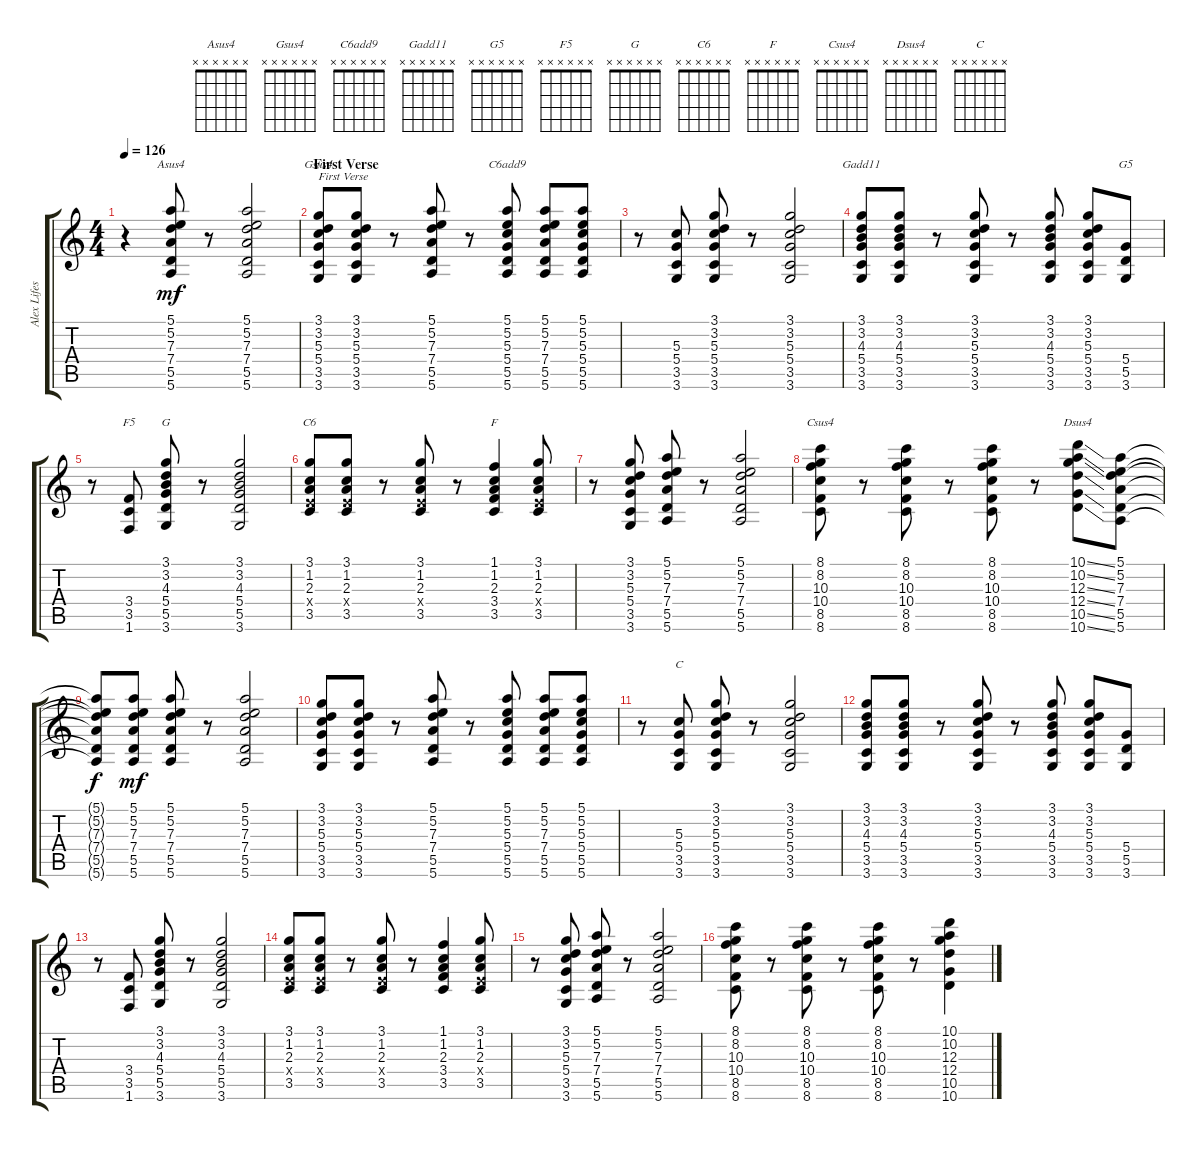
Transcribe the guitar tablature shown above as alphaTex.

\track ("Alex Lifeson 1" "Alex Lifes") {instrument overdrivenguitar}
\staff {score tabs}
\tuning (E4 B3 G3 D3 A2 E2) {hide}
\chord ("Asus4" x x x x x x) {firstfret 0}
\chord ("Gsus4" x x x x x x) {firstfret 0}
\chord ("C6add9" x x x x x x) {firstfret 0}
\chord ("Gadd11" x x x x x x) {firstfret 0}
\chord ("G5" x x x x x x) {firstfret 0}
\chord ("F5" x x x x x x) {firstfret 0}
\chord ("G" x x x x x x) {firstfret 0}
\chord ("C6" x x x x x x) {firstfret 0}
\chord ("F" x x x x x x) {firstfret 0}
\chord ("Csus4" x x x x x x) {firstfret 0}
\chord ("Dsus4" x x x x x x) {firstfret 0}
\chord ("C" x x x x x x) {firstfret 0}
\ts (4 4)
\tempo 126
\clef g2
\ks c
r.4{dy mf} (5.1 5.2 7.3 7.4 5.5 5.6).8{ch "Asus4"} r.8 (5.1 5.2 7.3 7.4 5.5 5.6).2 |
\section ("" "First Verse")
(3.1 3.2 5.3 5.4 3.5 3.6).8{ch "Gsus4" txt "First Verse"} (3.1 3.2 5.3 5.4 3.5 3.6).8 r.8 (5.1 5.2 7.3 7.4 5.5 5.6).8 r.8 (5.1 5.2 5.3 5.4 5.5 5.6).8{ch "C6add9"} (5.1 5.2 7.3 7.4 5.5 5.6).8 (5.1 5.2 5.3 5.4 5.5 5.6).8 |
r.8 (5.3 5.4 3.5 3.6).8 (3.1 3.2 5.3 5.4 3.5 3.6).8 r.8 (3.1 3.2 5.3 5.4 3.5 3.6).2 |
(3.1 3.2 4.3 5.4 3.5 3.6).8{ch "Gadd11"} (3.1 3.2 4.3 5.4 3.5 3.6).8 r.8 (3.1 3.2 5.3 5.4 3.5 3.6).8 r.8 (3.1 3.2 4.3 5.4 3.5 3.6).8 (3.1 3.2 5.3 5.4 3.5 3.6).8 (5.4 5.5 3.6).8{ch "G5"} |
r.8 (3.4 3.5 1.6).8{ch "F5"} (3.1 3.2 4.3 5.4 5.5 3.6).8{ch "G"} r.8 (3.1 3.2 4.3 5.4 5.5 3.6).2 |
(3.1 1.2 2.3 2.4{x} 3.5).8{ch "C6"} (3.1 1.2 2.3 2.4{x} 3.5).8 r.8 (3.1 1.2 2.3 2.4{x} 3.5).8 r.8 (1.1 1.2 2.3 3.4 3.5).4{ch "F"} (3.1 1.2 2.3 2.4{x} 3.5).8 |
r.8 (3.1 3.2 5.3 5.4 3.5 3.6).8 (5.1 5.2 7.3 7.4 5.5 5.6).8 r.8 (5.1 5.2 7.3 7.4 5.5 5.6).2 |
(8.1 8.2 10.3 10.4 8.5 8.6).8{ch "Csus4"} r.8 (8.1 8.2 10.3 10.4 8.5 8.6).8 r.8 (8.1 8.2 10.3 10.4 8.5 8.6).8 r.8 (10.1{ss} 10.2{ss} 12.3{ss} 12.4{ss} 10.5{ss} 10.6{ss}).8{ch "Dsus4"} (5.1 5.2 7.3 7.4 5.5 5.6).8 |
(5.1{t} 5.2{t} 7.3{t} 7.4{t} 5.5{t} 5.6{t}).8{dy f} (5.1 5.2 7.3 7.4 5.5 5.6).8{dy mf} (5.1 5.2 7.3 7.4 5.5 5.6).8 r.8 (5.1 5.2 7.3 7.4 5.5 5.6).2 |
(3.1 3.2 5.3 5.4 3.5 3.6).8 (3.1 3.2 5.3 5.4 3.5 3.6).8 r.8 (5.1 5.2 7.3 7.4 5.5 5.6).8 r.8 (5.1 5.2 5.3 5.4 5.5 5.6).8 (5.1 5.2 7.3 7.4 5.5 5.6).8 (5.1 5.2 5.3 5.4 5.5 5.6).8 |
r.8 (5.3 5.4 3.5 3.6).8{ch "C"} (3.1 3.2 5.3 5.4 3.5 3.6).8 r.8 (3.1 3.2 5.3 5.4 3.5 3.6).2 |
(3.1 3.2 4.3 5.4 3.5 3.6).8 (3.1 3.2 4.3 5.4 3.5 3.6).8 r.8 (3.1 3.2 5.3 5.4 3.5 3.6).8 r.8 (3.1 3.2 4.3 5.4 3.5 3.6).8 (3.1 3.2 5.3 5.4 3.5 3.6).8 (5.4 5.5 3.6).8 |
r.8 (3.4 3.5 1.6).8 (3.1 3.2 4.3 5.4 5.5 3.6).8 r.8 (3.1 3.2 4.3 5.4 5.5 3.6).2 |
(3.1 1.2 2.3 2.4{x} 3.5).8 (3.1 1.2 2.3 2.4{x} 3.5).8 r.8 (3.1 1.2 2.3 2.4{x} 3.5).8 r.8 (1.1 1.2 2.3 3.4 3.5).4 (3.1 1.2 2.3 2.4{x} 3.5).8 |
r.8 (3.1 3.2 5.3 5.4 3.5 3.6).8 (5.1 5.2 7.3 7.4 5.5 5.6).8 r.8 (5.1 5.2 7.3 7.4 5.5 5.6).2 |
(8.1 8.2 10.3 10.4 8.5 8.6).8 r.8 (8.1 8.2 10.3 10.4 8.5 8.6).8 r.8 (8.1 8.2 10.3 10.4 8.5 8.6).8 r.8 (10.1 10.2 12.3 12.4 10.5 10.6).4
